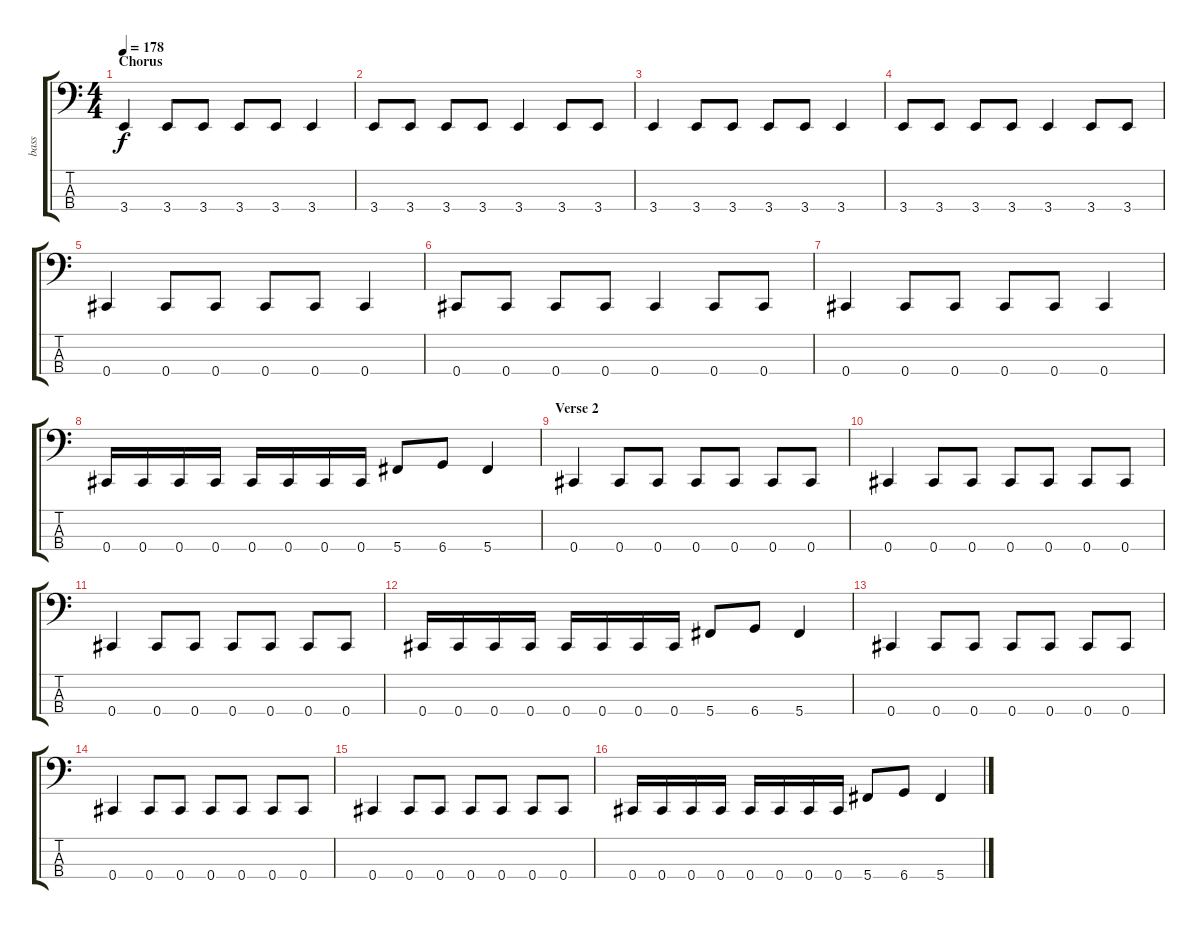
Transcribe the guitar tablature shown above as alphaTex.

\track ("bass" "bass") {instrument electricbasspick}
\staff {score tabs}
\tuning (Gb2 Db2 Ab1 Db1) {hide}
\ts (4 4)
\section ("" "Chorus")
\tempo 178
\clef f4
\ks c
3.4.4{dy f} 3.4.8 3.4.8 3.4.8 3.4.8 3.4.4 |
3.4.8 3.4.8 3.4.8 3.4.8 3.4.4 3.4.8 3.4.8 |
3.4.4 3.4.8 3.4.8 3.4.8 3.4.8 3.4.4 |
3.4.8 3.4.8 3.4.8 3.4.8 3.4.4 3.4.8 3.4.8 |
0.4.4 0.4.8 0.4.8 0.4.8 0.4.8 0.4.4 |
0.4.8 0.4.8 0.4.8 0.4.8 0.4.4 0.4.8 0.4.8 |
0.4.4 0.4.8 0.4.8 0.4.8 0.4.8 0.4.4 |
0.4.16 0.4.16 0.4.16 0.4.16 0.4.16 0.4.16 0.4.16 0.4.16 5.4.8 6.4.8 5.4.4 |
\section ("" "Verse 2")
0.4.4 0.4.8 0.4.8 0.4.8 0.4.8 0.4.8 0.4.8 |
0.4.4 0.4.8 0.4.8 0.4.8 0.4.8 0.4.8 0.4.8 |
0.4.4 0.4.8 0.4.8 0.4.8 0.4.8 0.4.8 0.4.8 |
0.4.16 0.4.16 0.4.16 0.4.16 0.4.16 0.4.16 0.4.16 0.4.16 5.4.8 6.4.8 5.4.4 |
0.4.4 0.4.8 0.4.8 0.4.8 0.4.8 0.4.8 0.4.8 |
0.4.4 0.4.8 0.4.8 0.4.8 0.4.8 0.4.8 0.4.8 |
0.4.4 0.4.8 0.4.8 0.4.8 0.4.8 0.4.8 0.4.8 |
0.4.16 0.4.16 0.4.16 0.4.16 0.4.16 0.4.16 0.4.16 0.4.16 5.4.8 6.4.8 5.4.4
